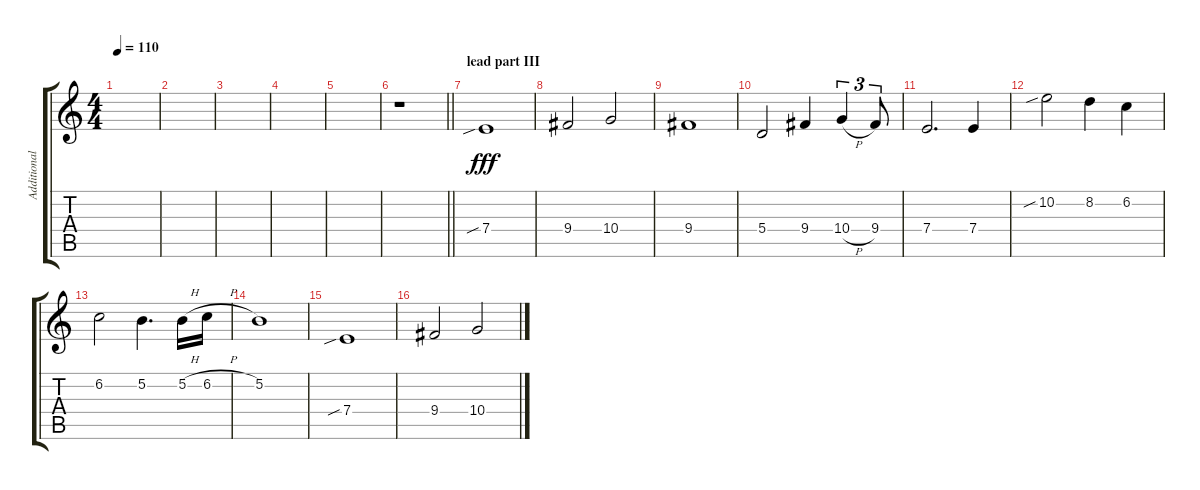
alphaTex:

\track ("Additional Stuff" "Additional") {instrument distortionguitar}
\staff {score tabs}
\tuning (B3 Gb3 D3 A2 E2 B1) {hide}
\ts (4 4)
\tempo 110
\clef g2
\ks c
|
|
|
|
|
\barLineRight lightlight
r.1{volume 16 instrument distortionguitar} |
\section ("" "lead part III")
7.4{sib}.1{dy fff} |
9.4.2 10.4.2 |
9.4.1 |
5.4.2 9.4.4 10.4{h}.4{tu (3 2)} 9.4.8{tu (3 2)} |
7.4.2{d} 7.4.4 |
10.2{sib}.2 8.2.4 6.2.4 |
6.2.2 5.2.4{d} 5.2{h}.16 6.2{h}.16 |
5.2.1 |
7.4{sib}.1 |
9.4.2 10.4.2
